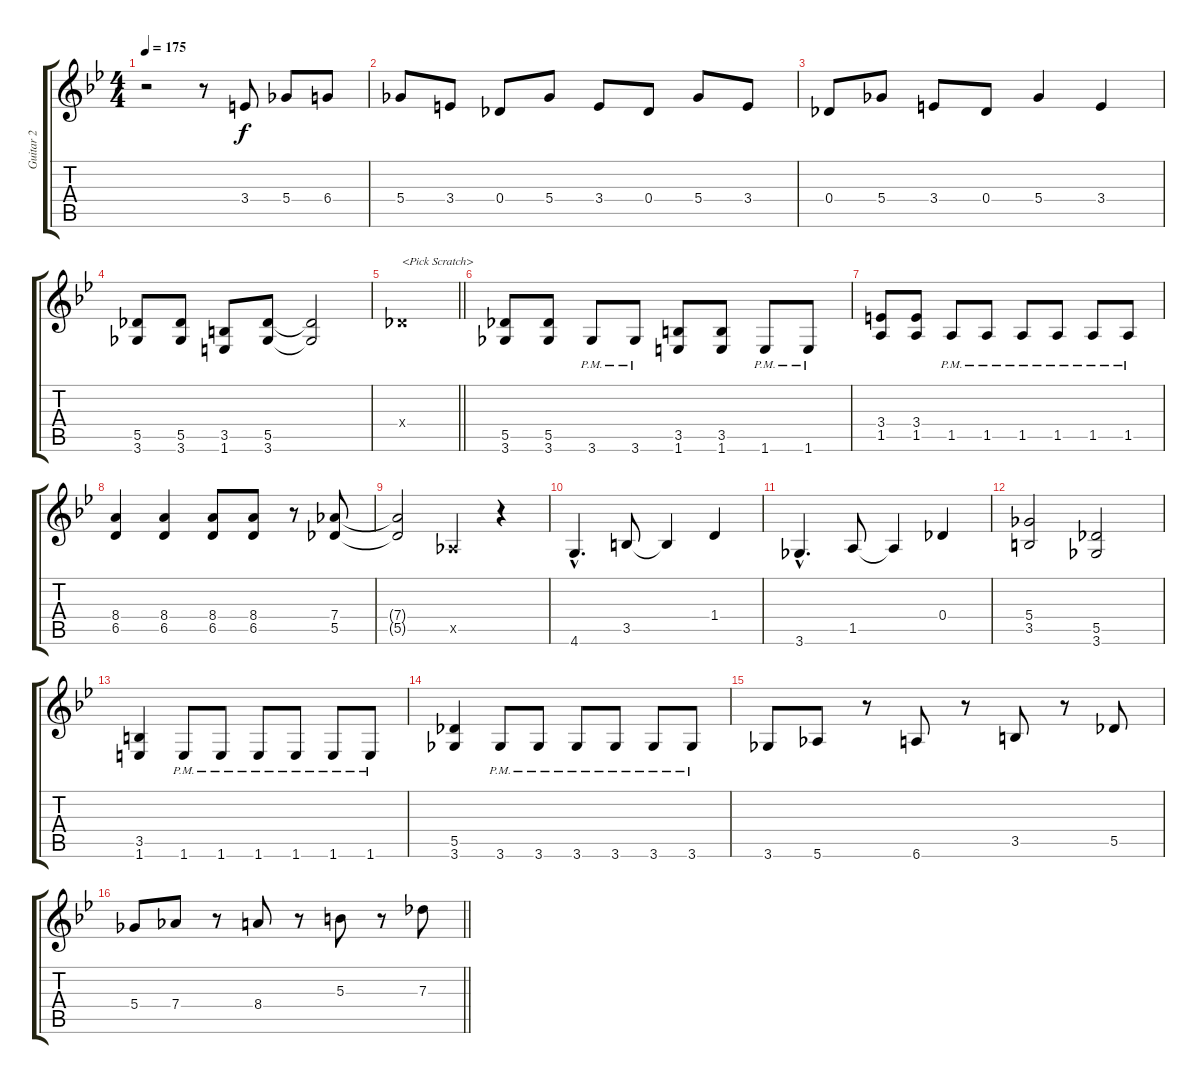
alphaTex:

\track ("Guitar 2" "Guitar 2") {instrument distortionguitar}
\staff {score tabs}
\tuning (Eb4 Bb3 Gb3 Db3 Ab2 Eb2) {hide}
\ts (4 4)
\tempo 175
\clef g2
\ks bb
r.2{dy f instrument distortionguitar} r.8 3.4.8 5.4.8 6.4.8 |
5.4.8 3.4.8 0.4.8 5.4.8 3.4.8 0.4.8 5.4.8 3.4.8 |
0.4.8 5.4.8 3.4.8 0.4.8 5.4.4 3.4.4 |
(5.5 3.6).8 (5.5 3.6).8 (3.5 1.6).8 (5.5 3.6).8 (5.5{t} 3.6{t}).2 |
\barLineRight lightlight
0.4{x}.1{txt "<Pick Scratch>"} |
(5.5 3.6).8 (5.5 3.6).8 3.6{pm}.8 3.6{pm}.8 (3.5 1.6).8 (3.5 1.6).8 1.6{pm}.8 1.6{pm}.8 |
(3.4 1.5).8 (3.4 1.5).8 1.5{pm}.8 1.5{pm}.8 1.5{pm}.8 1.5{pm}.8 1.5{pm}.8 1.5{pm}.8 |
(8.4 6.5).4 (8.4 6.5).4 (8.4 6.5).8 (8.4 6.5).8 r.8 (7.4 5.5).8 |
(7.4{t} 5.5{t}).2 0.5{x}.4 r.4 |
4.6{hac}.4{d} 3.5.8 3.5{t}.4 1.4.4 |
3.6{hac}.4{d} 1.5.8 1.5{t}.4 0.4.4 |
(5.4 3.5).2 (5.5 3.6).2 |
(3.5 1.6).4 1.6{pm}.8 1.6{pm}.8 1.6{pm}.8 1.6{pm}.8 1.6{pm}.8 1.6{pm}.8 |
(5.5 3.6).4 3.6{pm}.8 3.6{pm}.8 3.6{pm}.8 3.6{pm}.8 3.6{pm}.8 3.6{pm}.8 |
3.6.8 5.6.8 r.8 6.6.8 r.8 3.5.8 r.8 5.5.8 |
\barLineRight lightlight
5.4.8 7.4.8 r.8 8.4.8 r.8 5.3.8 r.8 7.3.8
